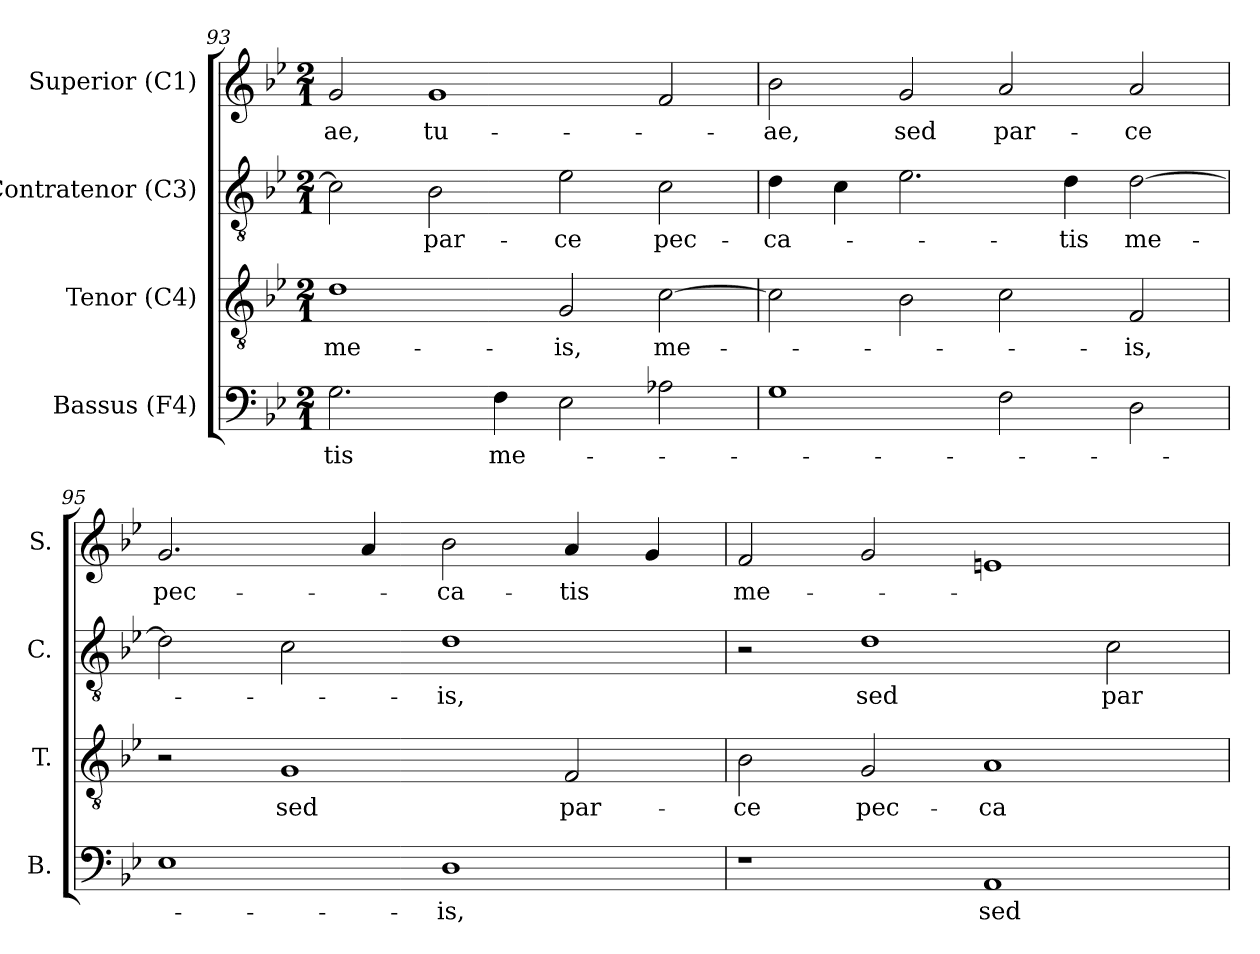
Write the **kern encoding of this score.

**kern	**text	**kern	**text	**kern	**text	**kern	**text
*part4	*part4	*part3	*part3	*part2	*part2	*part1	*part1
*staff4	*staff4	*staff3	*staff3	*staff2	*staff2	*staff1	*staff1
*I"Bassus (F4)	*	*I"Tenor (C4)	*	*I"Contratenor (C3)	*	*I"Superior (C1)	*
*I'B.	*	*I'T.	*	*I'C.	*	*I'S.	*
*clefF4	*	*clefGv2	*	*clefGv2	*	*clefG2	*
*	*	*ITrd7c12	*	*ITrd7c12	*	*	*
*k[b-e-]	*	*k[b-e-]	*	*k[b-e-]	*	*k[b-e-]	*
*B-:	*	*B-:	*	*B-:	*	*B-:	*
*M2/1	*	*M2/1	*	*M2/1	*	*M2/1	*
=93	=93	=93	=93	=93	=93	=93	=93
!	!LO:LY:b:color=#000000	!	!	!	!	!	!
!	!	!	!LO:LY:b:color=#000000	!	!	!	!
!	!	!	!	!	!	!	!LO:LY:b:color=#000000
2.Gi\	-tis	1Di	me-	2Ci\]	.	2gi/	-ae,
!	!	!	!	!	!LO:LY:b:color=#000000	!	!
!	!	!	!	!	!	!	!LO:LY:b:color=#000000
.	.	.	.	2BB-i\	par-	1gi	tu-
!	!LO:LY:b:color=#000000	!	!	!	!	!	!
4Fi\	me-	.	.	.	.	.	.
!	!	!	!LO:LY:b:color=#000000	!	!	!	!
!	!	!	!	!	!LO:LY:b:color=#000000	!	!
2E-i\	.	2GGi/	-is,	2E-i\	-ce	.	.
!	!	!	!LO:LY:b:color=#000000	!	!	!	!
!	!	!	!	!	!LO:LY:b:color=#000000	!	!
2A-i\	.	[2Ci\	me-	2Ci\	pec-	2fi/	.
=94	=94	=94	=94	=94	=94	=94	=94
!	!	!	!	!	!LO:LY:b:color=#000000	!	!
!	!	!	!	!	!	!	!LO:LY:b:color=#000000
1Gi	.	2Ci\]	.	4Di\	-ca-	2b-i\	-ae,
.	.	.	.	4Ci\	.	.	.
!	!	!	!	!	!	!	!LO:LY:b:color=#000000
.	.	2BB-i\	.	2.E-i\	.	2gi/	sed
!	!	!	!	!	!	!	!LO:LY:b:color=#000000
2Fi\	.	2Ci\	.	.	.	2ai/	par-
!	!	!	!	!	!LO:LY:b:color=#000000	!	!
.	.	.	.	4Di\	-tis	.	.
!	!	!	!LO:LY:b:color=#000000	!	!	!	!
!	!	!	!	!	!LO:LY:b:color=#000000	!	!
!	!	!	!	!	!	!	!LO:LY:b:color=#000000
2Di\	.	2FFi/	-is,	[2Di\	me-	2ai/	-ce
=95	=95	=95	=95	=95	=95	=95	=95
!	!	!	!	!	!	!	!LO:LY:b:color=#000000
1E-i	.	2r	.	2Di\]	.	2.gi/	pec-
!	!	!	!LO:LY:b:color=#000000	!	!	!	!
.	.	1GGi	sed	2Ci\	.	.	.
.	.	.	.	.	.	4ai/	.
!	!LO:LY:b:color=#000000	!	!	!	!	!	!
!	!	!	!	!	!LO:LY:b:color=#000000	!	!
!	!	!	!	!	!	!	!LO:LY:b:color=#000000
1Di	-is,	.	.	1Di	-is,	2b-i\	-ca-
!	!	!	!LO:LY:b:color=#000000	!	!	!	!
!	!	!	!	!	!	!	!LO:LY:b:color=#000000
.	.	2FFi/	par-	.	.	4ai/	-tis
.	.	.	.	.	.	4gi/	.
!!LO:LB:g=z
=96	=96	=96	=96	=96	=96	=96	=96
!	!	!	!LO:LY:b:color=#000000	!	!	!	!
!	!	!	!	!	!	!	!LO:LY:b:color=#000000
1r	.	2BB-i\	-ce	2r	.	2fi/	me-
!	!	!	!LO:LY:b:color=#000000	!	!	!	!
!	!	!	!	!	!LO:LY:b:color=#000000	!	!
.	.	2GGi/	pec-	1Di	sed	2gi/	.
!	!LO:LY:b:color=#000000	!	!	!	!	!	!
!	!	!	!LO:LY:b:color=#000000	!	!	!	!
1AAi	sed	1AAi	-ca-	.	.	1eni	.
!	!	!	!	!	!LO:LY:b:color=#000000	!	!
.	.	.	.	2Ci\	par-	.	.
=	=	=	=	=	=	=	=
*-	*-	*-	*-	*-	*-	*-	*-
